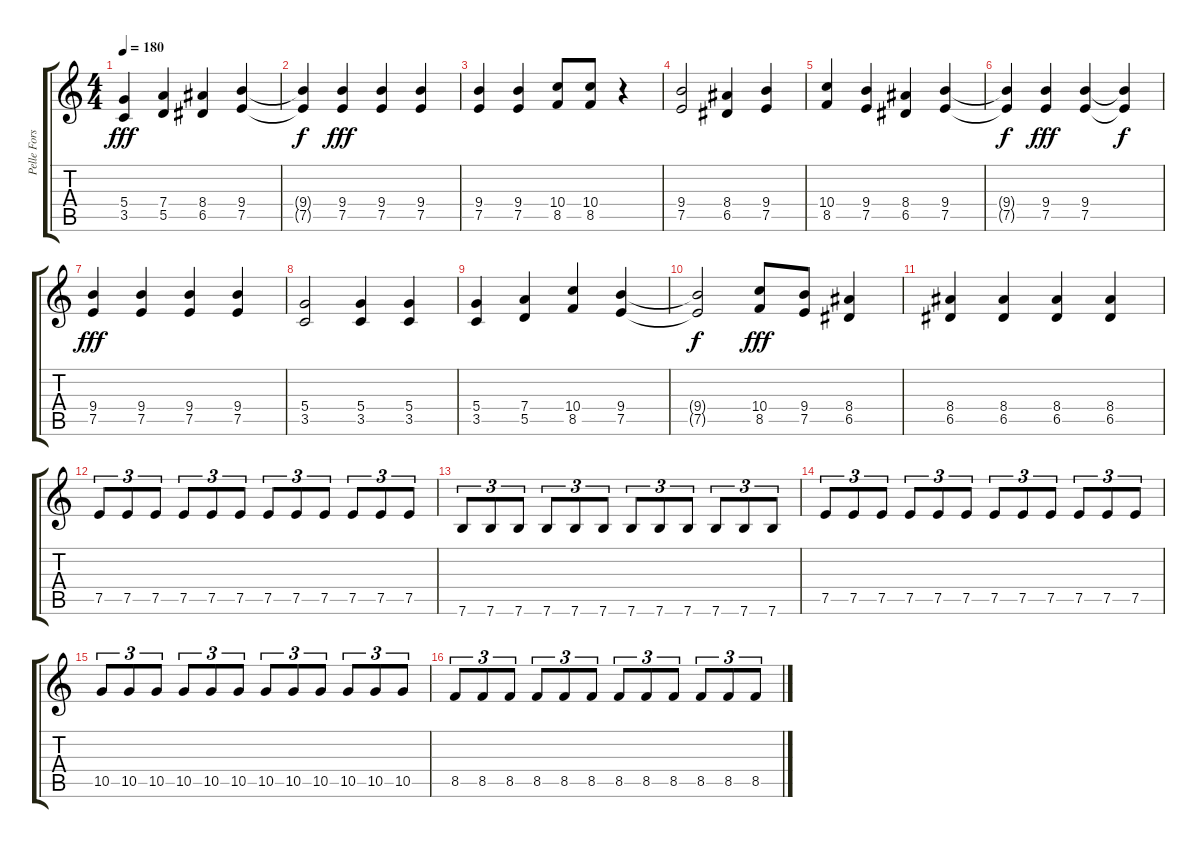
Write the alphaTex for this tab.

\track ("Pelle Forsberg" "Pelle Fors") {instrument distortionguitar}
\staff {score tabs}
\tuning (E4 B3 G3 D3 A2 E2) {hide}
\ts (4 4)
\tempo 180
\clef g2
\ks c
(5.4 3.5).4{dy fff} (7.4 5.5).4 (8.4 6.5).4 (9.4 7.5).4 |
(9.4{t} 7.5{t}).4{dy f} (9.4 7.5).4{dy fff} (9.4 7.5).4 (9.4 7.5).4 |
(9.4 7.5).4 (9.4 7.5).4 (10.4 8.5).8 (10.4 8.5).8 r.4 |
(9.4 7.5).2 (8.4 6.5).4 (9.4 7.5).4 |
(10.4 8.5).4 (9.4 7.5).4 (8.4 6.5).4 (9.4 7.5).4 |
(9.4{t} 7.5{t}).4{dy f} (9.4 7.5).4{dy fff} (9.4 7.5).4 (9.4{t} 7.5{t}).4{dy f} |
(9.4 7.5).4{dy fff} (9.4 7.5).4 (9.4 7.5).4 (9.4 7.5).4 |
(5.4 3.5).2 (5.4 3.5).4 (5.4 3.5).4 |
(5.4 3.5).4 (7.4 5.5).4 (10.4 8.5).4 (9.4 7.5).4 |
(9.4{t} 7.5{t}).2{dy f} (10.4 8.5).8{dy fff} (9.4 7.5).8 (8.4 6.5).4 |
(8.4 6.5).4 (8.4 6.5).4 (8.4 6.5).4 (8.4 6.5).4 |
7.5.8{tu (3 2)} 7.5.8{tu (3 2)} 7.5.8{tu (3 2)} 7.5.8{tu (3 2)} 7.5.8{tu (3 2)} 7.5.8{tu (3 2)} 7.5.8{tu (3 2)} 7.5.8{tu (3 2)} 7.5.8{tu (3 2)} 7.5.8{tu (3 2)} 7.5.8{tu (3 2)} 7.5.8{tu (3 2)} |
7.6.8{tu (3 2)} 7.6.8{tu (3 2)} 7.6.8{tu (3 2)} 7.6.8{tu (3 2)} 7.6.8{tu (3 2)} 7.6.8{tu (3 2)} 7.6.8{tu (3 2)} 7.6.8{tu (3 2)} 7.6.8{tu (3 2)} 7.6.8{tu (3 2)} 7.6.8{tu (3 2)} 7.6.8{tu (3 2)} |
7.5.8{tu (3 2)} 7.5.8{tu (3 2)} 7.5.8{tu (3 2)} 7.5.8{tu (3 2)} 7.5.8{tu (3 2)} 7.5.8{tu (3 2)} 7.5.8{tu (3 2)} 7.5.8{tu (3 2)} 7.5.8{tu (3 2)} 7.5.8{tu (3 2)} 7.5.8{tu (3 2)} 7.5.8{tu (3 2)} |
10.5.8{tu (3 2)} 10.5.8{tu (3 2)} 10.5.8{tu (3 2)} 10.5.8{tu (3 2)} 10.5.8{tu (3 2)} 10.5.8{tu (3 2)} 10.5.8{tu (3 2)} 10.5.8{tu (3 2)} 10.5.8{tu (3 2)} 10.5.8{tu (3 2)} 10.5.8{tu (3 2)} 10.5.8{tu (3 2)} |
8.5.8{tu (3 2)} 8.5.8{tu (3 2)} 8.5.8{tu (3 2)} 8.5.8{tu (3 2)} 8.5.8{tu (3 2)} 8.5.8{tu (3 2)} 8.5.8{tu (3 2)} 8.5.8{tu (3 2)} 8.5.8{tu (3 2)} 8.5.8{tu (3 2)} 8.5.8{tu (3 2)} 8.5.8{tu (3 2)}
